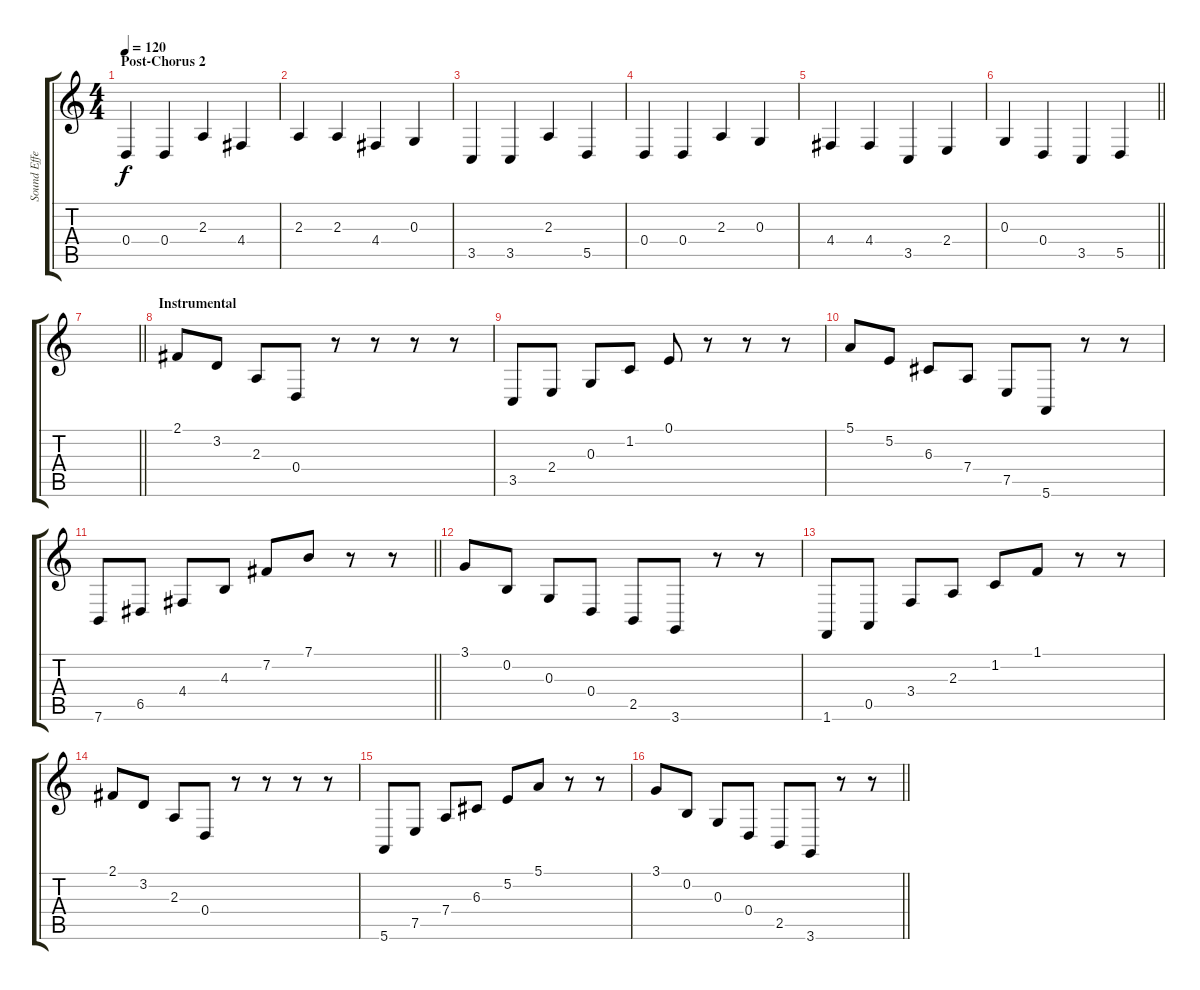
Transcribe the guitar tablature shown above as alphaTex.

\track ("Sound Effect" "Sound Effe") {instrument pad1newage}
\staff {score tabs}
\tuning (E4 B3 G3 D3 A2 E2) {hide}
\ts (4 4)
\section ("" "Post-Chorus 2")
\tempo 120
\clef g2
\ks c
0.4.4{dy f} 0.4.4 2.3.4 4.4.4 |
2.3.4 2.3.4 4.4.4 0.3.4 |
3.5.4 3.5.4 2.3.4 5.5.4 |
0.4.4 0.4.4 2.3.4 0.3.4 |
4.4.4 4.4.4 3.5.4 2.4.4 |
\barLineRight lightlight
0.3.4 0.4.4 3.5.4 5.5.4 |
\barLineRight lightlight
|
\section ("" "Instrumental")
2.1.8 3.2.8 2.3.8 0.4.8 r.8 r.8 r.8 r.8 |
3.5.8 2.4.8 0.3.8 1.2.8 0.1.8 r.8 r.8 r.8 |
5.1.8 5.2.8 6.3.8 7.4.8 7.5.8 5.6.8 r.8 r.8 |
\barLineRight lightlight
7.6.8 6.5.8 4.4.8 4.3.8 7.2.8 7.1.8 r.8 r.8 |
3.1.8 0.2.8 0.3.8 0.4.8 2.5.8 3.6.8 r.8 r.8 |
1.6.8 0.5.8 3.4.8 2.3.8 1.2.8 1.1.8 r.8 r.8 |
2.1.8 3.2.8 2.3.8 0.4.8 r.8 r.8 r.8 r.8 |
5.6.8 7.5.8 7.4.8 6.3.8 5.2.8 5.1.8 r.8 r.8 |
\barLineRight lightlight
3.1.8 0.2.8 0.3.8 0.4.8 2.5.8 3.6.8 r.8 r.8
